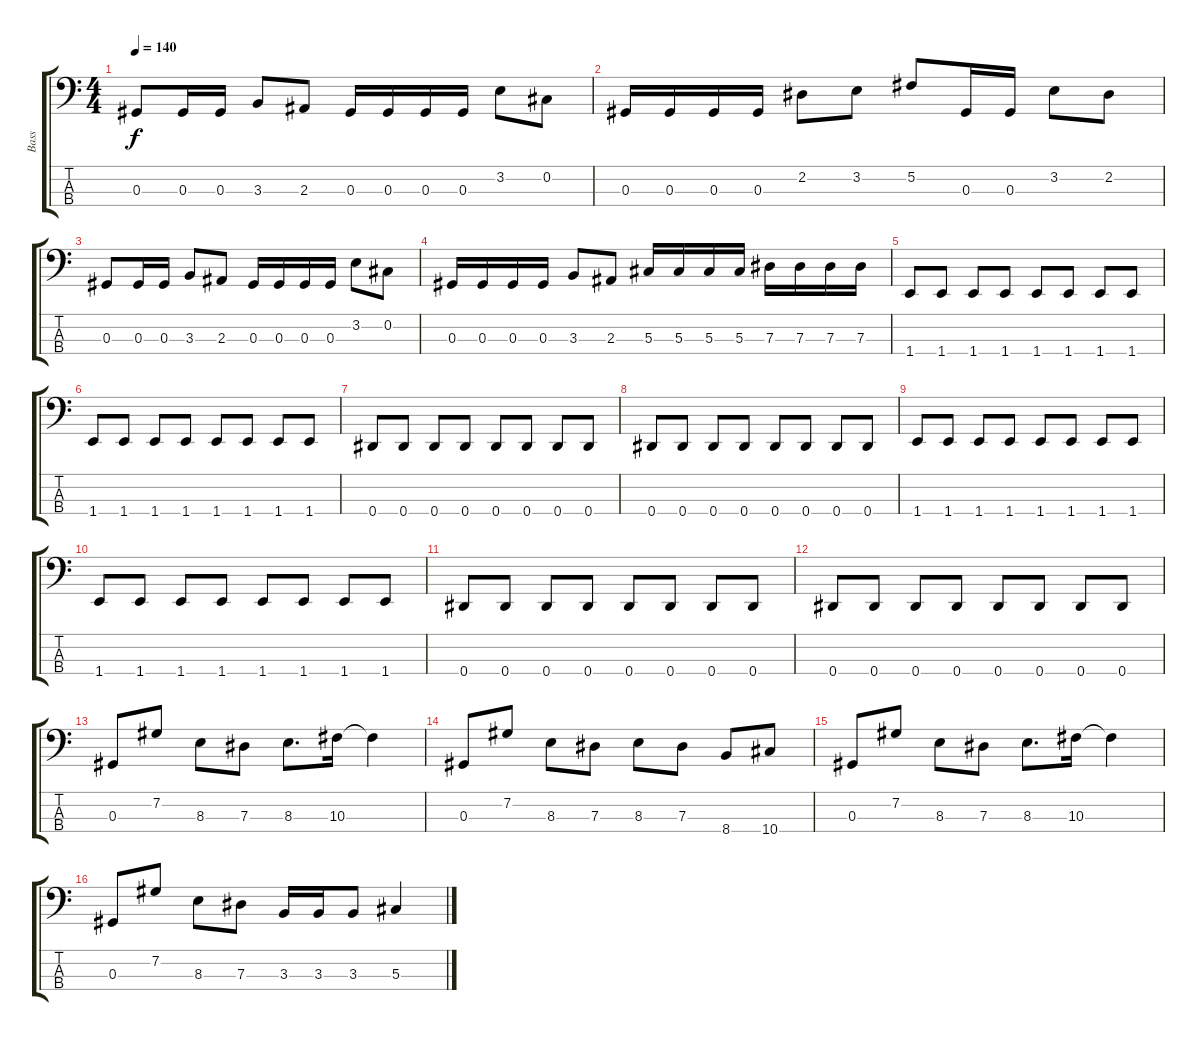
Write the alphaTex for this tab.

\track ("Bass" "Bass") {instrument electricbassfinger}
\staff {score tabs}
\tuning (Gb2 Db2 Ab1 Eb1) {hide}
\ts (4 4)
\tempo 140
\clef f4
\ks c
0.3.8{dy f} 0.3.16 0.3.16 3.3.8 2.3.8 0.3.16 0.3.16 0.3.16 0.3.16 3.2.8 0.2.8 |
0.3.16 0.3.16 0.3.16 0.3.16 2.2.8 3.2.8 5.2.8 0.3.16 0.3.16 3.2.8 2.2.8 |
0.3.8 0.3.16 0.3.16 3.3.8 2.3.8 0.3.16 0.3.16 0.3.16 0.3.16 3.2.8 0.2.8 |
0.3.16 0.3.16 0.3.16 0.3.16 3.3.8 2.3.8 5.3.16 5.3.16 5.3.16 5.3.16 7.3.16 7.3.16 7.3.16 7.3.16 |
1.4.8 1.4.8 1.4.8 1.4.8 1.4.8 1.4.8 1.4.8 1.4.8 |
1.4.8 1.4.8 1.4.8 1.4.8 1.4.8 1.4.8 1.4.8 1.4.8 |
0.4.8 0.4.8 0.4.8 0.4.8 0.4.8 0.4.8 0.4.8 0.4.8 |
0.4.8 0.4.8 0.4.8 0.4.8 0.4.8 0.4.8 0.4.8 0.4.8 |
1.4.8 1.4.8 1.4.8 1.4.8 1.4.8 1.4.8 1.4.8 1.4.8 |
1.4.8 1.4.8 1.4.8 1.4.8 1.4.8 1.4.8 1.4.8 1.4.8 |
0.4.8 0.4.8 0.4.8 0.4.8 0.4.8 0.4.8 0.4.8 0.4.8 |
0.4.8 0.4.8 0.4.8 0.4.8 0.4.8 0.4.8 0.4.8 0.4.8 |
0.3.8 7.2.8 8.3.8 7.3.8 8.3.8{d} 10.3.16 10.3{t}.4 |
0.3.8 7.2.8 8.3.8 7.3.8 8.3.8 7.3.8 8.4.8 10.4.8 |
0.3.8 7.2.8 8.3.8 7.3.8 8.3.8{d} 10.3.16 10.3{t}.4 |
0.3.8 7.2.8 8.3.8 7.3.8 3.3.16 3.3.16 3.3.8 5.3.4
